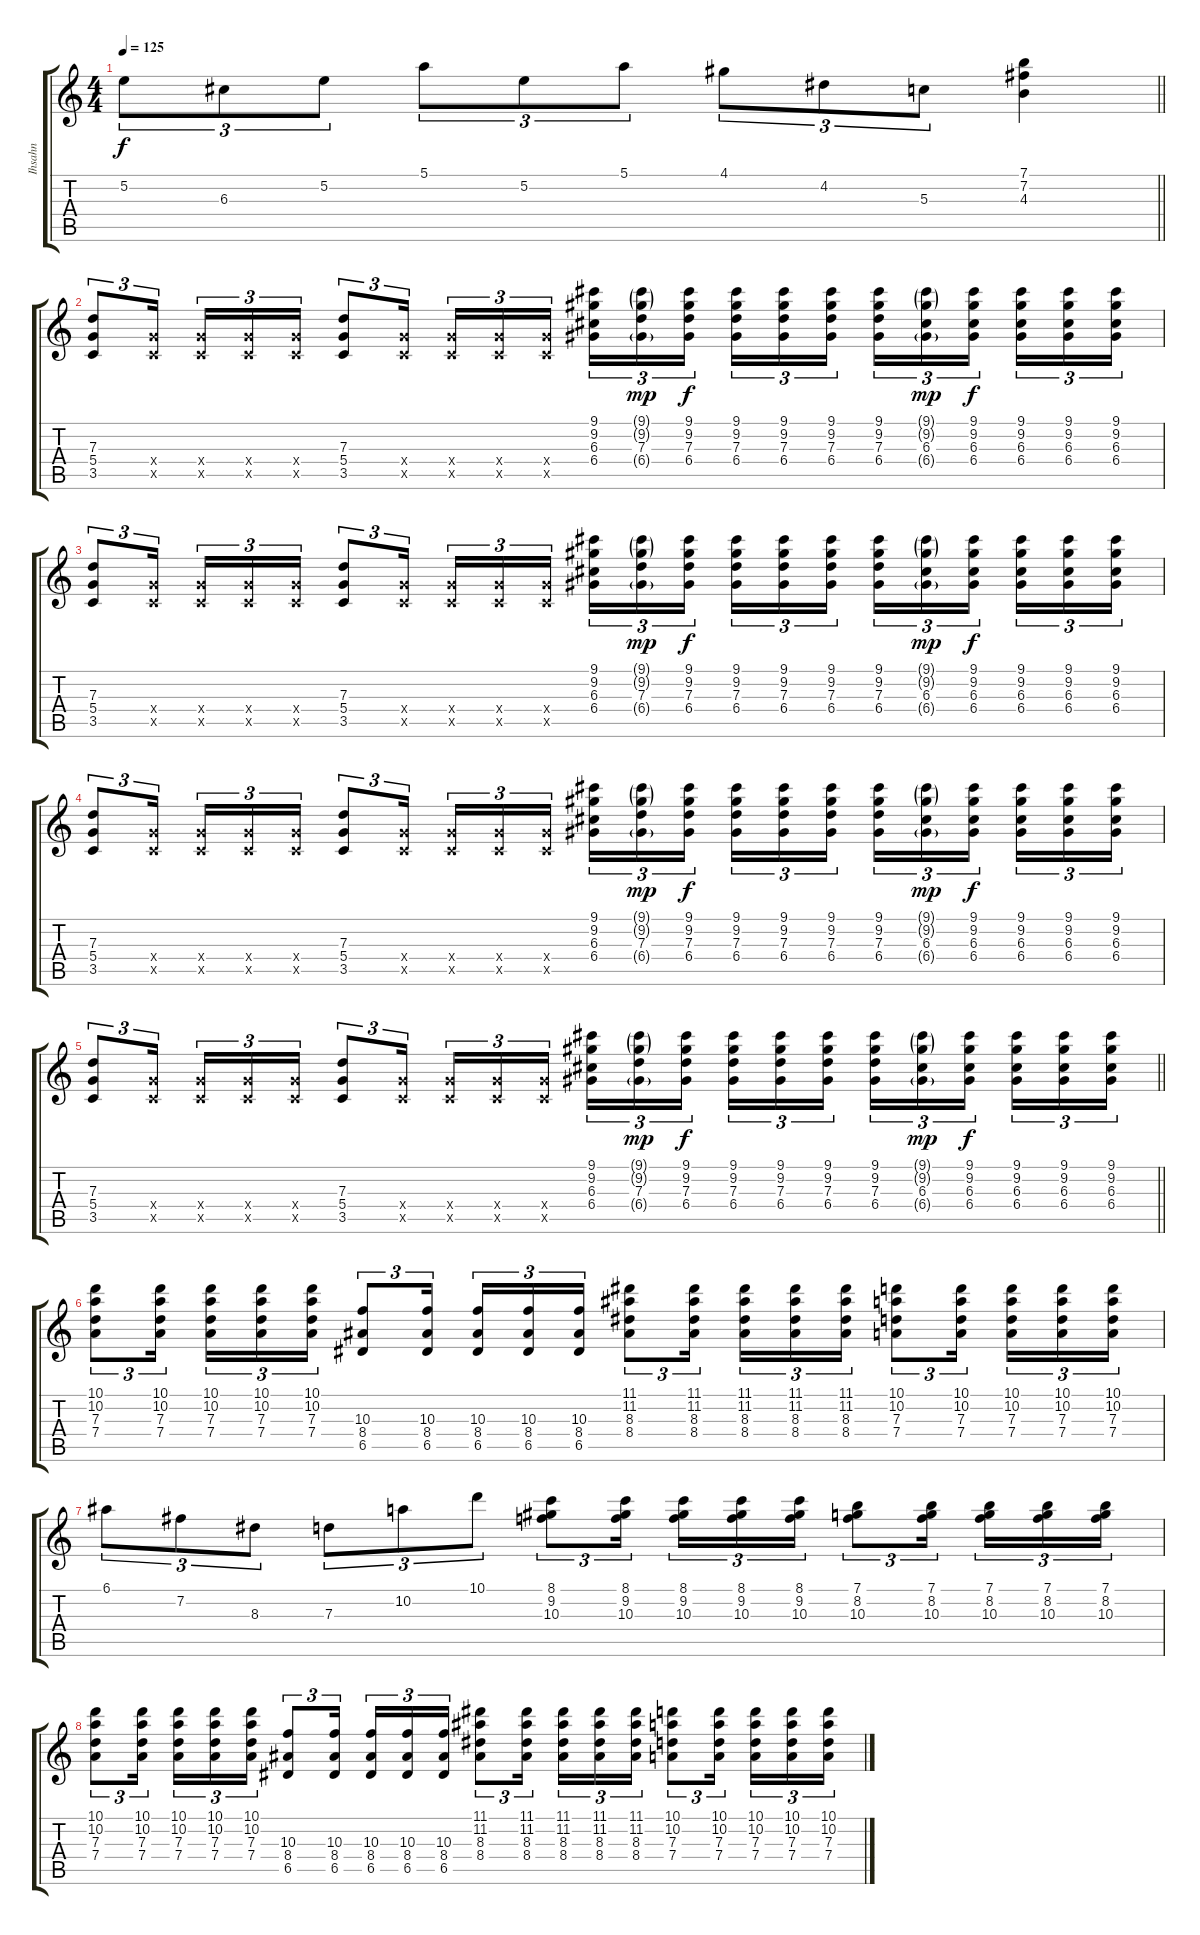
\track ("Ihsahn" "Ihsahn") {instrument overdrivenguitar}
\staff {score tabs}
\tuning (E4 B3 G3 D3 A2 E2) {hide}
\ts (4 4)
\tempo 125
\clef g2
\barLineRight lightlight
\ks c
5.2.8{tu (3 2) dy f} 6.3.8{tu (3 2)} 5.2.8{tu (3 2)} 5.1.8{tu (3 2)} 5.2.8{tu (3 2)} 5.1.8{tu (3 2)} 4.1.8{tu (3 2)} 4.2.8{tu (3 2)} 5.3.8{tu (3 2)} (7.1 7.2 4.3).4 |
(7.3 5.4 3.5).8{tu (3 2)} (5.4{x} 3.5{x}).16{tu (3 2)} (5.4{x} 3.5{x}).16{tu (3 2)} (5.4{x} 3.5{x}).16{tu (3 2)} (5.4{x} 3.5{x}).16{tu (3 2)} (7.3 5.4 3.5).8{tu (3 2)} (5.4{x} 3.5{x}).16{tu (3 2)} (5.4{x} 3.5{x}).16{tu (3 2)} (5.4{x} 3.5{x}).16{tu (3 2)} (5.4{x} 3.5{x}).16{tu (3 2)} (9.1 9.2 6.3 6.4).16{tu (3 2)} (9.1{g} 9.2{g} 7.3 6.4{g}).16{tu (3 2) dy mp} (9.1 9.2 7.3 6.4).16{tu (3 2) dy f} (9.1 9.2 7.3 6.4).16{tu (3 2)} (9.1 9.2 7.3 6.4).16{tu (3 2)} (9.1 9.2 7.3 6.4).16{tu (3 2)} (9.1 9.2 7.3 6.4).16{tu (3 2)} (9.1{g} 9.2{g} 6.3 6.4{g}).16{tu (3 2) dy mp} (9.1 9.2 6.3 6.4).16{tu (3 2) dy f} (9.1 9.2 6.3 6.4).16{tu (3 2)} (9.1 9.2 6.3 6.4).16{tu (3 2)} (9.1 9.2 6.3 6.4).16{tu (3 2)} |
(7.3 5.4 3.5).8{tu (3 2)} (5.4{x} 3.5{x}).16{tu (3 2)} (5.4{x} 3.5{x}).16{tu (3 2)} (5.4{x} 3.5{x}).16{tu (3 2)} (5.4{x} 3.5{x}).16{tu (3 2)} (7.3 5.4 3.5).8{tu (3 2)} (5.4{x} 3.5{x}).16{tu (3 2)} (5.4{x} 3.5{x}).16{tu (3 2)} (5.4{x} 3.5{x}).16{tu (3 2)} (5.4{x} 3.5{x}).16{tu (3 2)} (9.1 9.2 6.3 6.4).16{tu (3 2)} (9.1{g} 9.2{g} 7.3 6.4{g}).16{tu (3 2) dy mp} (9.1 9.2 7.3 6.4).16{tu (3 2) dy f} (9.1 9.2 7.3 6.4).16{tu (3 2)} (9.1 9.2 7.3 6.4).16{tu (3 2)} (9.1 9.2 7.3 6.4).16{tu (3 2)} (9.1 9.2 7.3 6.4).16{tu (3 2)} (9.1{g} 9.2{g} 6.3 6.4{g}).16{tu (3 2) dy mp} (9.1 9.2 6.3 6.4).16{tu (3 2) dy f} (9.1 9.2 6.3 6.4).16{tu (3 2)} (9.1 9.2 6.3 6.4).16{tu (3 2)} (9.1 9.2 6.3 6.4).16{tu (3 2)} |
(7.3 5.4 3.5).8{tu (3 2)} (5.4{x} 3.5{x}).16{tu (3 2)} (5.4{x} 3.5{x}).16{tu (3 2)} (5.4{x} 3.5{x}).16{tu (3 2)} (5.4{x} 3.5{x}).16{tu (3 2)} (7.3 5.4 3.5).8{tu (3 2)} (5.4{x} 3.5{x}).16{tu (3 2)} (5.4{x} 3.5{x}).16{tu (3 2)} (5.4{x} 3.5{x}).16{tu (3 2)} (5.4{x} 3.5{x}).16{tu (3 2)} (9.1 9.2 6.3 6.4).16{tu (3 2)} (9.1{g} 9.2{g} 7.3 6.4{g}).16{tu (3 2) dy mp} (9.1 9.2 7.3 6.4).16{tu (3 2) dy f} (9.1 9.2 7.3 6.4).16{tu (3 2)} (9.1 9.2 7.3 6.4).16{tu (3 2)} (9.1 9.2 7.3 6.4).16{tu (3 2)} (9.1 9.2 7.3 6.4).16{tu (3 2)} (9.1{g} 9.2{g} 6.3 6.4{g}).16{tu (3 2) dy mp} (9.1 9.2 6.3 6.4).16{tu (3 2) dy f} (9.1 9.2 6.3 6.4).16{tu (3 2)} (9.1 9.2 6.3 6.4).16{tu (3 2)} (9.1 9.2 6.3 6.4).16{tu (3 2)} |
\barLineRight lightlight
(7.3 5.4 3.5).8{tu (3 2)} (5.4{x} 3.5{x}).16{tu (3 2)} (5.4{x} 3.5{x}).16{tu (3 2)} (5.4{x} 3.5{x}).16{tu (3 2)} (5.4{x} 3.5{x}).16{tu (3 2)} (7.3 5.4 3.5).8{tu (3 2)} (5.4{x} 3.5{x}).16{tu (3 2)} (5.4{x} 3.5{x}).16{tu (3 2)} (5.4{x} 3.5{x}).16{tu (3 2)} (5.4{x} 3.5{x}).16{tu (3 2)} (9.1 9.2 6.3 6.4).16{tu (3 2)} (9.1{g} 9.2{g} 7.3 6.4{g}).16{tu (3 2) dy mp} (9.1 9.2 7.3 6.4).16{tu (3 2) dy f} (9.1 9.2 7.3 6.4).16{tu (3 2)} (9.1 9.2 7.3 6.4).16{tu (3 2)} (9.1 9.2 7.3 6.4).16{tu (3 2)} (9.1 9.2 7.3 6.4).16{tu (3 2)} (9.1{g} 9.2{g} 6.3 6.4{g}).16{tu (3 2) dy mp} (9.1 9.2 6.3 6.4).16{tu (3 2) dy f} (9.1 9.2 6.3 6.4).16{tu (3 2)} (9.1 9.2 6.3 6.4).16{tu (3 2)} (9.1 9.2 6.3 6.4).16{tu (3 2)} |
(10.1 10.2 7.3 7.4).8{tu (3 2)} (10.1 10.2 7.3 7.4).16{tu (3 2)} (10.1 10.2 7.3 7.4).16{tu (3 2)} (10.1 10.2 7.3 7.4).16{tu (3 2)} (10.1 10.2 7.3 7.4).16{tu (3 2)} (10.3 8.4 6.5).8{tu (3 2)} (10.3 8.4 6.5).16{tu (3 2)} (10.3 8.4 6.5).16{tu (3 2)} (10.3 8.4 6.5).16{tu (3 2)} (10.3 8.4 6.5).16{tu (3 2)} (11.1 11.2 8.3 8.4).8{tu (3 2)} (11.1 11.2 8.3 8.4).16{tu (3 2)} (11.1 11.2 8.3 8.4).16{tu (3 2)} (11.1 11.2 8.3 8.4).16{tu (3 2)} (11.1 11.2 8.3 8.4).16{tu (3 2)} (10.1 10.2 7.3 7.4).8{tu (3 2)} (10.1 10.2 7.3 7.4).16{tu (3 2)} (10.1 10.2 7.3 7.4).16{tu (3 2)} (10.1 10.2 7.3 7.4).16{tu (3 2)} (10.1 10.2 7.3 7.4).16{tu (3 2)} |
6.1.8{tu (3 2)} 7.2.8{tu (3 2)} 8.3.8{tu (3 2)} 7.3.8{tu (3 2)} 10.2.8{tu (3 2)} 10.1.8{tu (3 2)} (8.1 9.2 10.3).8{tu (3 2)} (8.1 9.2 10.3).16{tu (3 2)} (8.1 9.2 10.3).16{tu (3 2)} (8.1 9.2 10.3).16{tu (3 2)} (8.1 9.2 10.3).16{tu (3 2)} (7.1 8.2 10.3).8{tu (3 2)} (7.1 8.2 10.3).16{tu (3 2)} (7.1 8.2 10.3).16{tu (3 2)} (7.1 8.2 10.3).16{tu (3 2)} (7.1 8.2 10.3).16{tu (3 2)} |
(10.1 10.2 7.3 7.4).8{tu (3 2)} (10.1 10.2 7.3 7.4).16{tu (3 2)} (10.1 10.2 7.3 7.4).16{tu (3 2)} (10.1 10.2 7.3 7.4).16{tu (3 2)} (10.1 10.2 7.3 7.4).16{tu (3 2)} (10.3 8.4 6.5).8{tu (3 2)} (10.3 8.4 6.5).16{tu (3 2)} (10.3 8.4 6.5).16{tu (3 2)} (10.3 8.4 6.5).16{tu (3 2)} (10.3 8.4 6.5).16{tu (3 2)} (11.1 11.2 8.3 8.4).8{tu (3 2)} (11.1 11.2 8.3 8.4).16{tu (3 2)} (11.1 11.2 8.3 8.4).16{tu (3 2)} (11.1 11.2 8.3 8.4).16{tu (3 2)} (11.1 11.2 8.3 8.4).16{tu (3 2)} (10.1 10.2 7.3 7.4).8{tu (3 2)} (10.1 10.2 7.3 7.4).16{tu (3 2)} (10.1 10.2 7.3 7.4).16{tu (3 2)} (10.1 10.2 7.3 7.4).16{tu (3 2)} (10.1 10.2 7.3 7.4).16{tu (3 2)}
